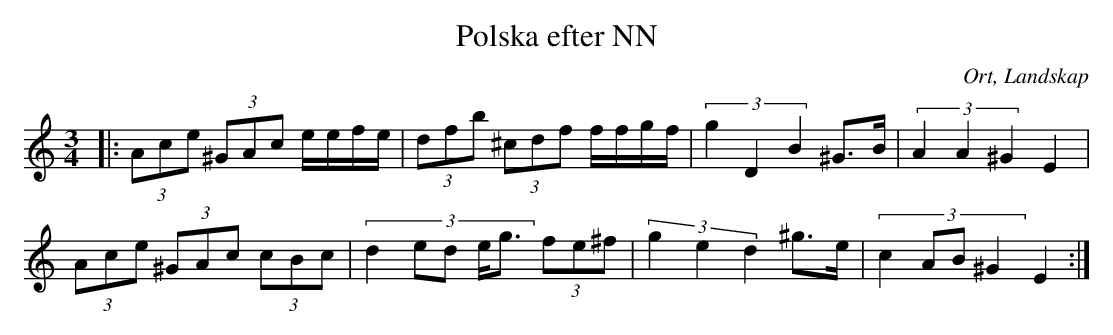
X:1
T:Polska efter NN
O:Ort, Landskap
M:3/4
L:1/8
K:C
|: (3 Ace (3^GAc e/e/f/e/| (3 dfb (3^cdf f/f/g/f/|(3:2:3 g2 D2 B2 ^G>B|(3:2:3 A2 A2 ^G2 E2|
(3 Ace (3^GAc (3cBc| (3:2:5 d2 ed e<g (3fe^f|(3:2:3 g2 e2 d2 ^g>e|(3:2:4 c2 AB ^G2 E2:|
